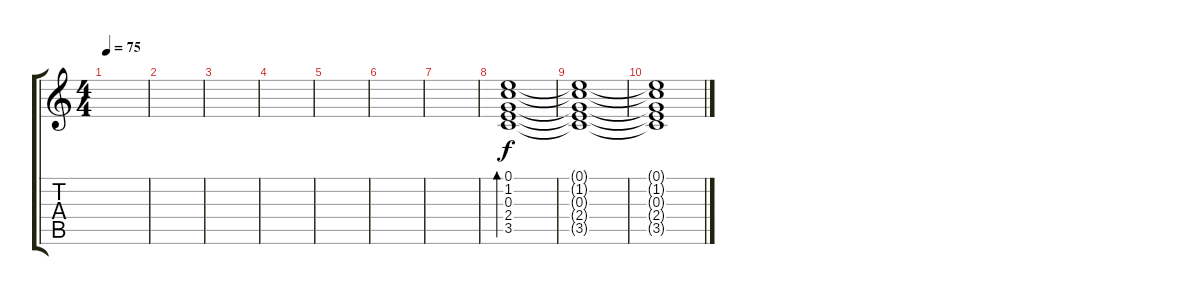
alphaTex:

\track "" {instrument acousticguitarsteel}
\staff {score tabs}
\tuning (E4 B3 G3 D3 A2 E2) {hide}
\ts (4 4)
\tempo 75
\clef g2
\ks c
|
|
|
|
|
|
|
(0.1 1.2 0.3 2.4 3.5).1{bd 480 dy f volume 0} |
(0.1{t} 1.2{t} 0.3{t} 2.4{t} 3.5{t}).1 |
(0.1{t} 1.2{t} 0.3{t} 2.4{t} 3.5{t}).1
